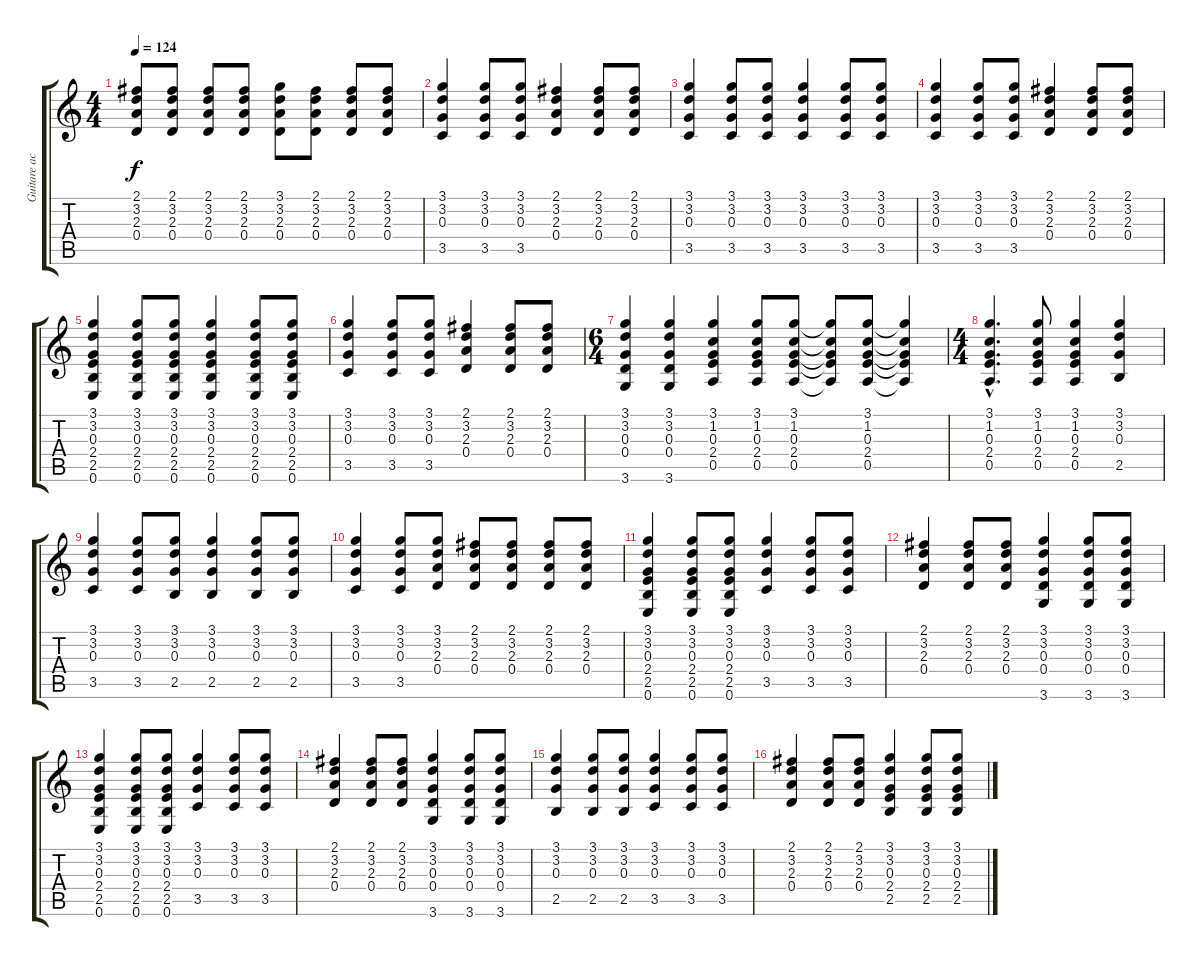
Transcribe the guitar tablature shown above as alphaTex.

\track ("Guitare acoustique" "Guitare ac") {instrument acousticguitarsteel}
\staff {score tabs}
\tuning (E4 B3 G3 D3 A2 E2) {hide}
\ts (4 4)
\tempo 124
\clef g2
\ks c
(2.1 3.2 2.3 0.4).8{dy f} (2.1 3.2 2.3 0.4).8 (2.1 3.2 2.3 0.4).8 (2.1 3.2 2.3 0.4).8 (3.1 3.2 2.3 0.4).8 (2.1 3.2 2.3 0.4).8 (2.1 3.2 2.3 0.4).8 (2.1 3.2 2.3 0.4).8 |
(3.1 3.2 0.3 3.5).4 (3.1 3.2 0.3 3.5).8 (3.1 3.2 0.3 3.5).8 (2.1 3.2 2.3 0.4).4 (2.1 3.2 2.3 0.4).8 (2.1 3.2 2.3 0.4).8 |
(3.1 3.2 0.3 3.5).4 (3.1 3.2 0.3 3.5).8 (3.1 3.2 0.3 3.5).8 (3.1 3.2 0.3 3.5).4 (3.1 3.2 0.3 3.5).8 (3.1 3.2 0.3 3.5).8 |
(3.1 3.2 0.3 3.5).4 (3.1 3.2 0.3 3.5).8 (3.1 3.2 0.3 3.5).8 (2.1 3.2 2.3 0.4).4 (2.1 3.2 2.3 0.4).8 (2.1 3.2 2.3 0.4).8 |
(3.1 3.2 0.3 2.4 2.5 0.6).4 (3.1 3.2 0.3 2.4 2.5 0.6).8 (3.1 3.2 0.3 2.4 2.5 0.6).8 (3.1 3.2 0.3 2.4 2.5 0.6).4 (3.1 3.2 0.3 2.4 2.5 0.6).8 (3.1 3.2 0.3 2.4 2.5 0.6).8 |
(3.1 3.2 0.3 3.5).4 (3.1 3.2 0.3 3.5).8 (3.1 3.2 0.3 3.5).8 (2.1 3.2 2.3 0.4).4 (2.1 3.2 2.3 0.4).8 (2.1 3.2 2.3 0.4).8 |
\ts (6 4)
(3.1 3.2 0.3 0.4 3.6).4 (3.1 3.2 0.3 0.4 3.6).4 (3.1 1.2 0.3 2.4 0.5).4 (3.1 1.2 0.3 2.4 0.5).8 (3.1 1.2 0.3 2.4 0.5).8 (3.1{t} 1.2{t} 0.3{t} 2.4{t} 0.5{t}).8 (3.1 1.2 0.3 2.4 0.5).8 (3.1{t} 1.2{t} 0.3{t} 2.4{t} 0.5{t}).4 |
\ts (4 4)
(3.1{hac} 1.2{hac} 0.3{hac} 2.4{hac} 0.5{hac}).4{d} (3.1 1.2 0.3 2.4 0.5).8 (3.1 1.2 0.3 2.4 0.5).4 (3.1 3.2 0.3 2.5).4 |
(3.1 3.2 0.3 3.5).4 (3.1 3.2 0.3 3.5).8 (3.1 3.2 0.3 2.5).8 (3.1 3.2 0.3 2.5).4 (3.1 3.2 0.3 2.5).8 (3.1 3.2 0.3 2.5).8 |
(3.1 3.2 0.3 3.5).4 (3.1 3.2 0.3 3.5).8 (3.1 3.2 2.3 0.4).8 (2.1 3.2 2.3 0.4).8 (2.1 3.2 2.3 0.4).8 (2.1 3.2 2.3 0.4).8 (2.1 3.2 2.3 0.4).8 |
(3.1 3.2 0.3 2.4 2.5 0.6).4 (3.1 3.2 0.3 2.4 2.5 0.6).8 (3.1 3.2 0.3 2.4 2.5 0.6).8 (3.1 3.2 0.3 3.5).4 (3.1 3.2 0.3 3.5).8 (3.1 3.2 0.3 3.5).8 |
(2.1 3.2 2.3 0.4).4 (2.1 3.2 2.3 0.4).8 (2.1 3.2 2.3 0.4).8 (3.1 3.2 0.3 0.4 3.6).4 (3.1 3.2 0.3 0.4 3.6).8 (3.1 3.2 0.3 0.4 3.6).8 |
(3.1 3.2 0.3 2.4 2.5 0.6).4 (3.1 3.2 0.3 2.4 2.5 0.6).8 (3.1 3.2 0.3 2.4 2.5 0.6).8 (3.1 3.2 0.3 3.5).4 (3.1 3.2 0.3 3.5).8 (3.1 3.2 0.3 3.5).8 |
(2.1 3.2 2.3 0.4).4 (2.1 3.2 2.3 0.4).8 (2.1 3.2 2.3 0.4).8 (3.1 3.2 0.3 0.4 3.6).4 (3.1 3.2 0.3 0.4 3.6).8 (3.1 3.2 0.3 0.4 3.6).8 |
(3.1 3.2 0.3 2.5).4 (3.1 3.2 0.3 2.5).8 (3.1 3.2 0.3 2.5).8 (3.1 3.2 0.3 3.5).4 (3.1 3.2 0.3 3.5).8 (3.1 3.2 0.3 3.5).8 |
(2.1 3.2 2.3 0.4).4 (2.1 3.2 2.3 0.4).8 (2.1 3.2 2.3 0.4).8 (3.1 3.2 0.3 2.4 2.5).4 (3.1 3.2 0.3 2.4 2.5).8 (3.1 3.2 0.3 2.4 2.5).8
